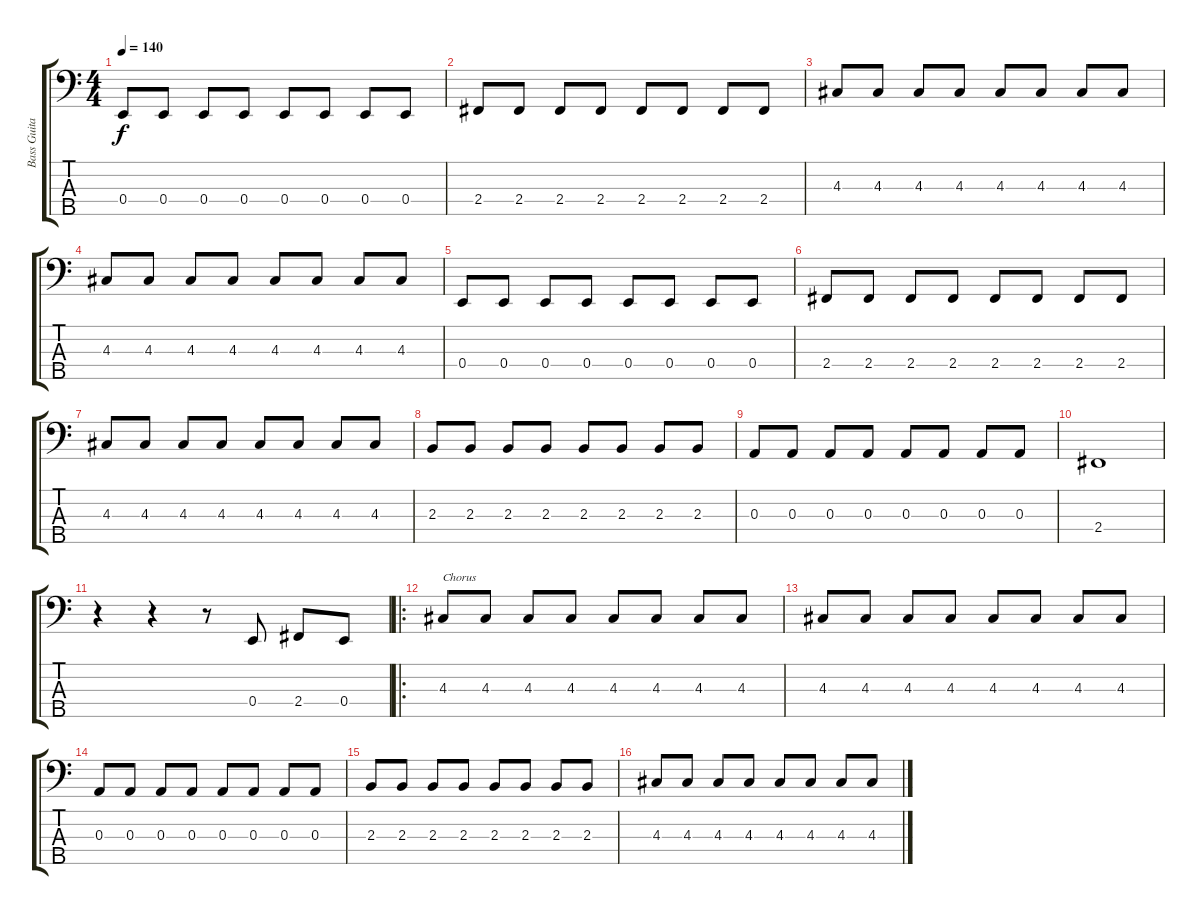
\track ("Bass Guitar" "Bass Guita") {instrument electricbassfinger}
\staff {score tabs}
\tuning (G2 D2 A1 E1 B0) {hide}
\ts (4 4)
\tempo 140
\clef f4
\ks c
0.4.8{dy f} 0.4.8 0.4.8 0.4.8 0.4.8 0.4.8 0.4.8 0.4.8 |
2.4.8 2.4.8 2.4.8 2.4.8 2.4.8 2.4.8 2.4.8 2.4.8 |
4.3.8 4.3.8 4.3.8 4.3.8 4.3.8 4.3.8 4.3.8 4.3.8 |
4.3.8 4.3.8 4.3.8 4.3.8 4.3.8 4.3.8 4.3.8 4.3.8 |
0.4.8 0.4.8 0.4.8 0.4.8 0.4.8 0.4.8 0.4.8 0.4.8 |
2.4.8 2.4.8 2.4.8 2.4.8 2.4.8 2.4.8 2.4.8 2.4.8 |
4.3.8 4.3.8 4.3.8 4.3.8 4.3.8 4.3.8 4.3.8 4.3.8 |
2.3.8 2.3.8 2.3.8 2.3.8 2.3.8 2.3.8 2.3.8 2.3.8 |
0.3.8 0.3.8 0.3.8 0.3.8 0.3.8 0.3.8 0.3.8 0.3.8 |
2.4.1 |
r.4 r.4 r.8 0.4.8 2.4.8 0.4.8 |
\ro
4.3.8{txt "Chorus"} 4.3.8 4.3.8 4.3.8 4.3.8 4.3.8 4.3.8 4.3.8 |
4.3.8 4.3.8 4.3.8 4.3.8 4.3.8 4.3.8 4.3.8 4.3.8 |
0.3.8 0.3.8 0.3.8 0.3.8 0.3.8 0.3.8 0.3.8 0.3.8 |
2.3.8 2.3.8 2.3.8 2.3.8 2.3.8 2.3.8 2.3.8 2.3.8 |
4.3.8 4.3.8 4.3.8 4.3.8 4.3.8 4.3.8 4.3.8 4.3.8
